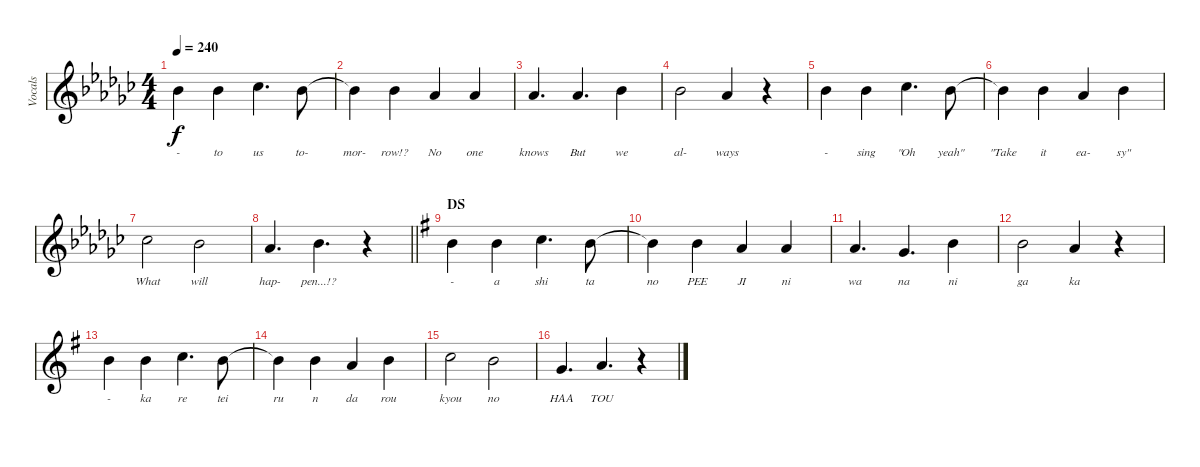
\track ("Vocals" "Vocals") {instrument cello}
\staff {score}
\tuning (E4 B3 G3 D3 A2 E2 B1) {hide}
\ts (4 4)
\section ("" "")
\tempo 240
\clef g2
\ks gb
6.1.4{lyrics (0 "-") lyrics (1 "") lyrics (2 "") lyrics (3 "") lyrics (4 "") dy f} 6.1.4{lyrics (0 "to") lyrics (1 "") lyrics (2 "") lyrics (3 "") lyrics (4 "")} 7.1.4{d lyrics (0 "us") lyrics (1 "") lyrics (2 "") lyrics (3 "") lyrics (4 "")} 6.1.8{lyrics (0 "to-") lyrics (1 "") lyrics (2 "") lyrics (3 "") lyrics (4 "")} |
6.1{t}.4{lyrics (0 "mor-") lyrics (1 "") lyrics (2 "") lyrics (3 "") lyrics (4 "")} 6.1.4{lyrics (0 "row!?") lyrics (1 "") lyrics (2 "") lyrics (3 "") lyrics (4 "")} 4.1.4{lyrics (0 "No") lyrics (1 "") lyrics (2 "") lyrics (3 "") lyrics (4 "")} 4.1.4{lyrics (0 "one") lyrics (1 "") lyrics (2 "") lyrics (3 "") lyrics (4 "")} |
4.1.4{d lyrics (0 "knows") lyrics (1 "") lyrics (2 "") lyrics (3 "") lyrics (4 "")} 4.1.4{d lyrics (0 "But") lyrics (1 "") lyrics (2 "") lyrics (3 "") lyrics (4 "")} 6.1.4{lyrics (0 "we") lyrics (1 "") lyrics (2 "") lyrics (3 "") lyrics (4 "")} |
6.1.2{lyrics (0 "al-") lyrics (1 "") lyrics (2 "") lyrics (3 "") lyrics (4 "")} 4.1.4{lyrics (0 "ways") lyrics (1 "") lyrics (2 "") lyrics (3 "") lyrics (4 "")} r.4 |
6.1.4{lyrics (0 "-") lyrics (1 "") lyrics (2 "") lyrics (3 "") lyrics (4 "")} 6.1.4{lyrics (0 "sing") lyrics (1 "") lyrics (2 "") lyrics (3 "") lyrics (4 "")} 7.1.4{d lyrics (0 "\"Oh") lyrics (1 "") lyrics (2 "") lyrics (3 "") lyrics (4 "")} 6.1.8{lyrics (0 "yeah\"") lyrics (1 "") lyrics (2 "") lyrics (3 "") lyrics (4 "")} |
6.1{t}.4{lyrics (0 "\"Take") lyrics (1 "") lyrics (2 "") lyrics (3 "") lyrics (4 "")} 6.1.4{lyrics (0 "it") lyrics (1 "") lyrics (2 "") lyrics (3 "") lyrics (4 "")} 4.1.4{lyrics (0 "ea-") lyrics (1 "") lyrics (2 "") lyrics (3 "") lyrics (4 "")} 6.1.4{lyrics (0 "sy\"") lyrics (1 "") lyrics (2 "") lyrics (3 "") lyrics (4 "")} |
7.1.2{lyrics (0 "What") lyrics (1 "") lyrics (2 "") lyrics (3 "") lyrics (4 "")} 6.1.2{lyrics (0 "will") lyrics (1 "") lyrics (2 "") lyrics (3 "") lyrics (4 "")} |
\barLineRight lightlight
4.1.4{d lyrics (0 "hap-") lyrics (1 "") lyrics (2 "") lyrics (3 "") lyrics (4 "")} 6.1.4{d lyrics (0 "pen...!?") lyrics (1 "") lyrics (2 "") lyrics (3 "") lyrics (4 "")} r.4 |
\section ("" "DS")
\ks g
7.1.4{lyrics (0 "-") lyrics (1 "") lyrics (2 "") lyrics (3 "") lyrics (4 "")} 7.1.4{lyrics (0 "a") lyrics (1 "") lyrics (2 "") lyrics (3 "") lyrics (4 "")} 8.1.4{d lyrics (0 "shi") lyrics (1 "") lyrics (2 "") lyrics (3 "") lyrics (4 "")} 7.1.8{lyrics (0 "ta") lyrics (1 "") lyrics (2 "") lyrics (3 "") lyrics (4 "")} |
7.1{t}.4{lyrics (0 "no") lyrics (1 "") lyrics (2 "") lyrics (3 "") lyrics (4 "")} 7.1.4{lyrics (0 "PEE") lyrics (1 "") lyrics (2 "") lyrics (3 "") lyrics (4 "")} 5.1.4{lyrics (0 "JI") lyrics (1 "") lyrics (2 "") lyrics (3 "") lyrics (4 "")} 5.1.4{lyrics (0 "ni") lyrics (1 "") lyrics (2 "") lyrics (3 "") lyrics (4 "")} |
5.1.4{d lyrics (0 "wa") lyrics (1 "") lyrics (2 "") lyrics (3 "") lyrics (4 "")} 3.1.4{d lyrics (0 "na") lyrics (1 "") lyrics (2 "") lyrics (3 "") lyrics (4 "")} 7.1.4{lyrics (0 "ni") lyrics (1 "") lyrics (2 "") lyrics (3 "") lyrics (4 "")} |
7.1.2{lyrics (0 "ga") lyrics (1 "") lyrics (2 "") lyrics (3 "") lyrics (4 "")} 5.1.4{lyrics (0 "ka") lyrics (1 "") lyrics (2 "") lyrics (3 "") lyrics (4 "")} r.4 |
7.1.4{lyrics (0 "-") lyrics (1 "") lyrics (2 "") lyrics (3 "") lyrics (4 "")} 7.1.4{lyrics (0 "ka") lyrics (1 "") lyrics (2 "") lyrics (3 "") lyrics (4 "")} 8.1.4{d lyrics (0 "re") lyrics (1 "") lyrics (2 "") lyrics (3 "") lyrics (4 "")} 7.1.8{lyrics (0 "tei") lyrics (1 "") lyrics (2 "") lyrics (3 "") lyrics (4 "")} |
7.1{t}.4{lyrics (0 "ru") lyrics (1 "") lyrics (2 "") lyrics (3 "") lyrics (4 "")} 7.1.4{lyrics (0 "n") lyrics (1 "") lyrics (2 "") lyrics (3 "") lyrics (4 "")} 5.1.4{lyrics (0 "da") lyrics (1 "") lyrics (2 "") lyrics (3 "") lyrics (4 "")} 7.1.4{lyrics (0 "rou") lyrics (1 "") lyrics (2 "") lyrics (3 "") lyrics (4 "")} |
8.1.2{lyrics (0 "kyou") lyrics (1 "") lyrics (2 "") lyrics (3 "") lyrics (4 "")} 7.1.2{lyrics (0 "no") lyrics (1 "") lyrics (2 "") lyrics (3 "") lyrics (4 "")} |
3.1.4{d lyrics (0 "HAA") lyrics (1 "") lyrics (2 "") lyrics (3 "") lyrics (4 "")} 5.1.4{d lyrics (0 "TOU") lyrics (1 "") lyrics (2 "") lyrics (3 "") lyrics (4 "")} r.4
